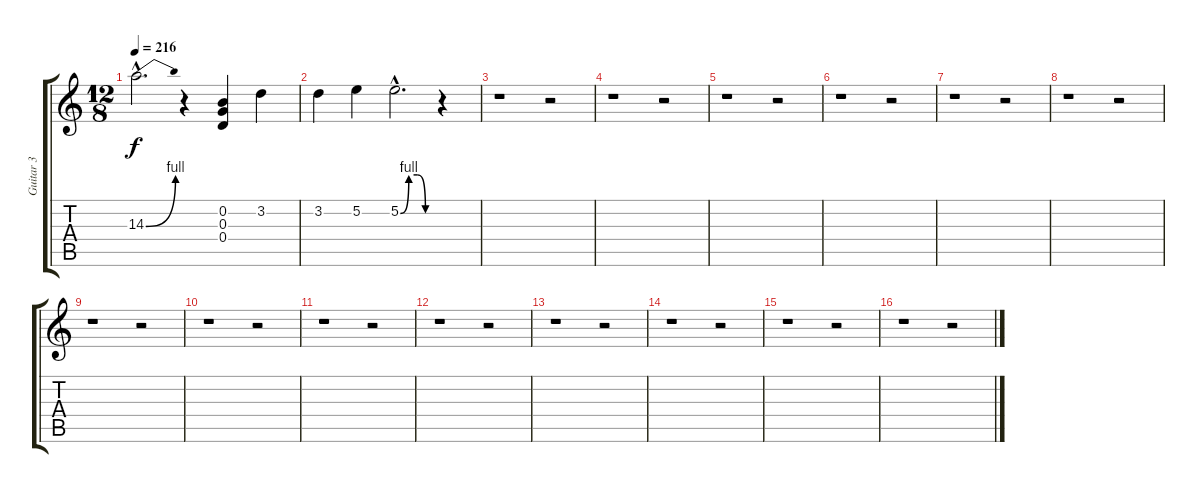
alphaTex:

\track ("Guitar 3" "Guitar 3") {instrument overdrivenguitar}
\staff {score tabs}
\tuning (E4 B3 G3 D3 A2 E2) {hide}
\ts (12 8)
\tempo 216
\clef g2
\ks c
14.3{be (bend 0 0 60 4) hac}.2{d dy f} r.4 (0.2 0.3 0.4).4 3.2.4 |
3.2.4 5.2.4 5.2{be (custom 0 0 15 4 30 4 45 0 60 0) hac}.2{d} r.4 |
r.1 r.2 |
r.1 r.2 |
r.1 r.2 |
r.1 r.2 |
r.1 r.2 |
r.1 r.2 |
r.1 r.2 |
r.1 r.2 |
r.1 r.2 |
r.1 r.2 |
r.1 r.2 |
r.1 r.2 |
r.1 r.2 |
r.1 r.2
